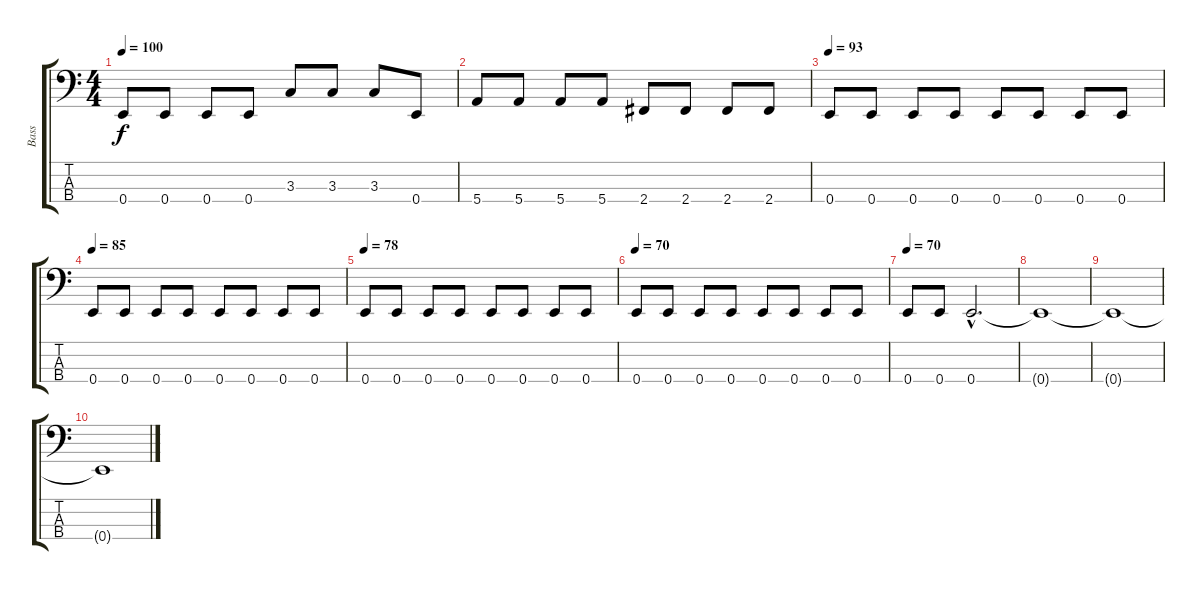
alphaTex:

\track ("Bass" "Bass") {instrument electricbassfinger}
\staff {score tabs}
\tuning (G2 D2 A1 E1) {hide}
\ts (4 4)
\tempo 100
\clef f4
\ks c
0.4.8{dy f} 0.4.8 0.4.8 0.4.8 3.3.8 3.3.8 3.3.8 0.4.8 |
5.4.8 5.4.8 5.4.8 5.4.8 2.4.8 2.4.8 2.4.8 2.4.8 |
\tempo 93
0.4.8 0.4.8 0.4.8 0.4.8 0.4.8 0.4.8 0.4.8 0.4.8 |
\tempo 85
0.4.8 0.4.8 0.4.8 0.4.8 0.4.8 0.4.8 0.4.8 0.4.8 |
\tempo 78
0.4.8 0.4.8 0.4.8 0.4.8 0.4.8 0.4.8 0.4.8 0.4.8 |
\tempo 70
0.4.8 0.4.8 0.4.8 0.4.8 0.4.8 0.4.8 0.4.8 0.4.8 |
\tempo 70
0.4.8 0.4.8 0.4{hac}.2{d} |
0.4{t}.1 |
0.4{t}.1{volume 0} |
0.4{t}.1
